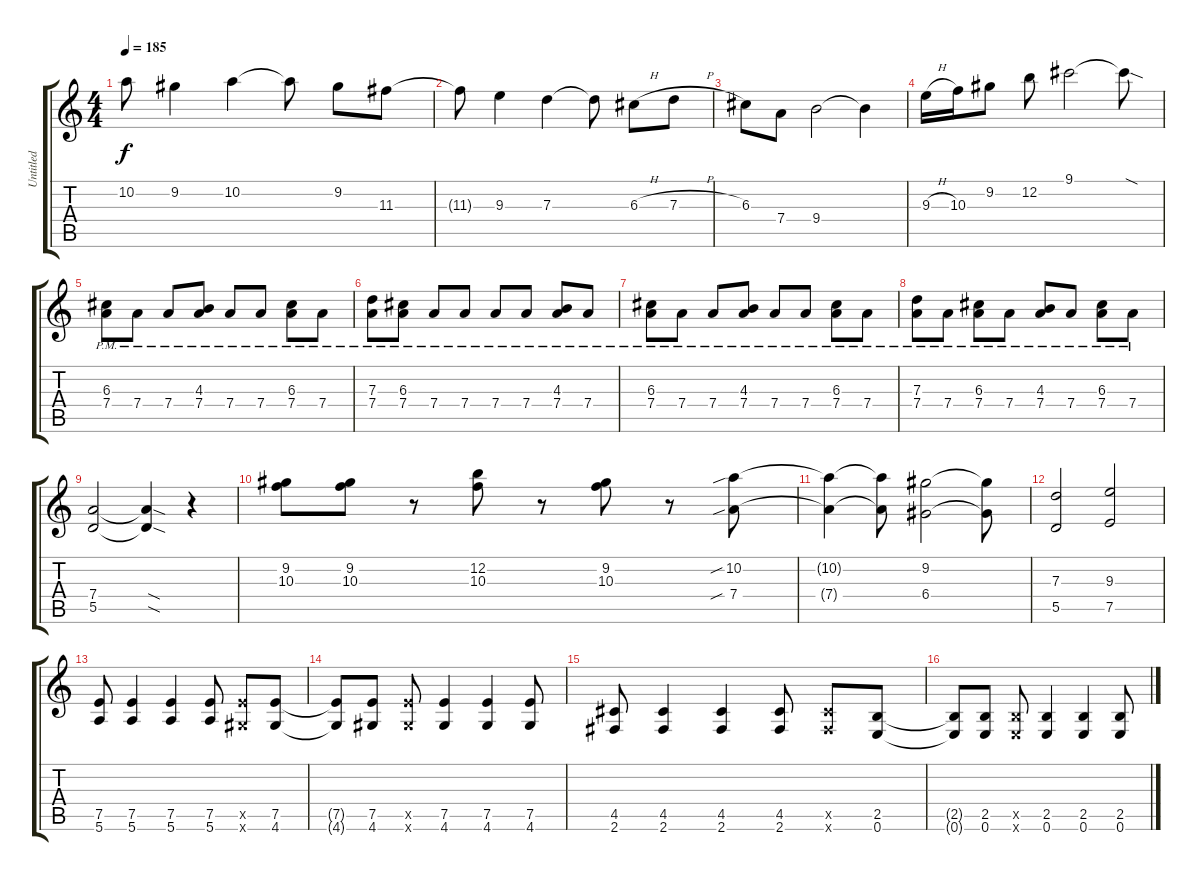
\track ("Untitled" "Untitled") {instrument distortionguitar}
\staff {score tabs}
\tuning (E4 B3 G3 D3 A2 E2) {hide}
\ts (4 4)
\tempo 185
\clef g2
\ks c
10.2.8{dy f} 9.2.4 10.2.4 10.2{t}.8 9.2.8 11.3.8 |
11.3{t}.8 9.3.4 7.3.4 7.3{t}.8 6.3{h}.8 7.3{h}.8 |
6.3.8 7.4.8 9.4.2 9.4{t}.4 |
9.3{h}.16 10.3.16 9.2.8 12.2.8 9.1.2 9.1{sod t}.8 |
(6.3 7.4{pm}).8 7.4{pm}.8 7.4{pm}.8 (4.3 7.4{pm}).8 7.4{pm}.8 7.4{pm}.8 (6.3 7.4{pm}).8 7.4{pm}.8 |
(7.3 7.4{pm}).8 (6.3 7.4{pm}).8 7.4{pm}.8 7.4{pm}.8 7.4{pm}.8 7.4{pm}.8 (4.3 7.4{pm}).8 7.4{pm}.8 |
(6.3 7.4{pm}).8 7.4{pm}.8 7.4{pm}.8 (4.3 7.4{pm}).8 7.4{pm}.8 7.4{pm}.8 (6.3 7.4{pm}).8 7.4{pm}.8 |
(7.3 7.4{pm}).8 7.4{pm}.8 (6.3 7.4{pm}).8 7.4{pm}.8 (4.3 7.4{pm}).8 7.4{pm}.8 (6.3 7.4{pm}).8 7.4{pm}.8 |
(7.4 5.5).2 (7.4{sod t} 5.5{sod t}).4 r.4 |
(9.2 10.3).8 (9.2 10.3).8 r.8 (12.2 10.3).8 r.8 (9.2 10.3).8 r.8 (10.2{sib} 7.4{sib}).8 |
(10.2{t} 7.4{t}).4 (10.2{t} 7.4{t}).8 (9.2 6.4).2 (9.2{t} 6.4{t}).8 |
(7.3 5.5).2 (9.3 7.5).2 |
(7.5 5.6).8 (7.5 5.6).4 (7.5 5.6).4 (7.5 5.6).8 (7.5{x} 4.6{x}).8 (7.5 4.6).8 |
(7.5{t} 4.6{t}).8 (7.5 4.6).8 (7.5{x} 4.6{x}).8 (7.5 4.6).4 (7.5 4.6).4 (7.5 4.6).8 |
(4.5 2.6).8 (4.5 2.6).4 (4.5 2.6).4 (4.5 2.6).8 (4.5{x} 2.6{x}).8 (2.5 0.6).8 |
(2.5{t} 0.6{t}).8 (2.5 0.6).8 (2.5{x} 0.6{x}).8 (2.5 0.6).4 (2.5 0.6).4 (2.5 0.6).8
